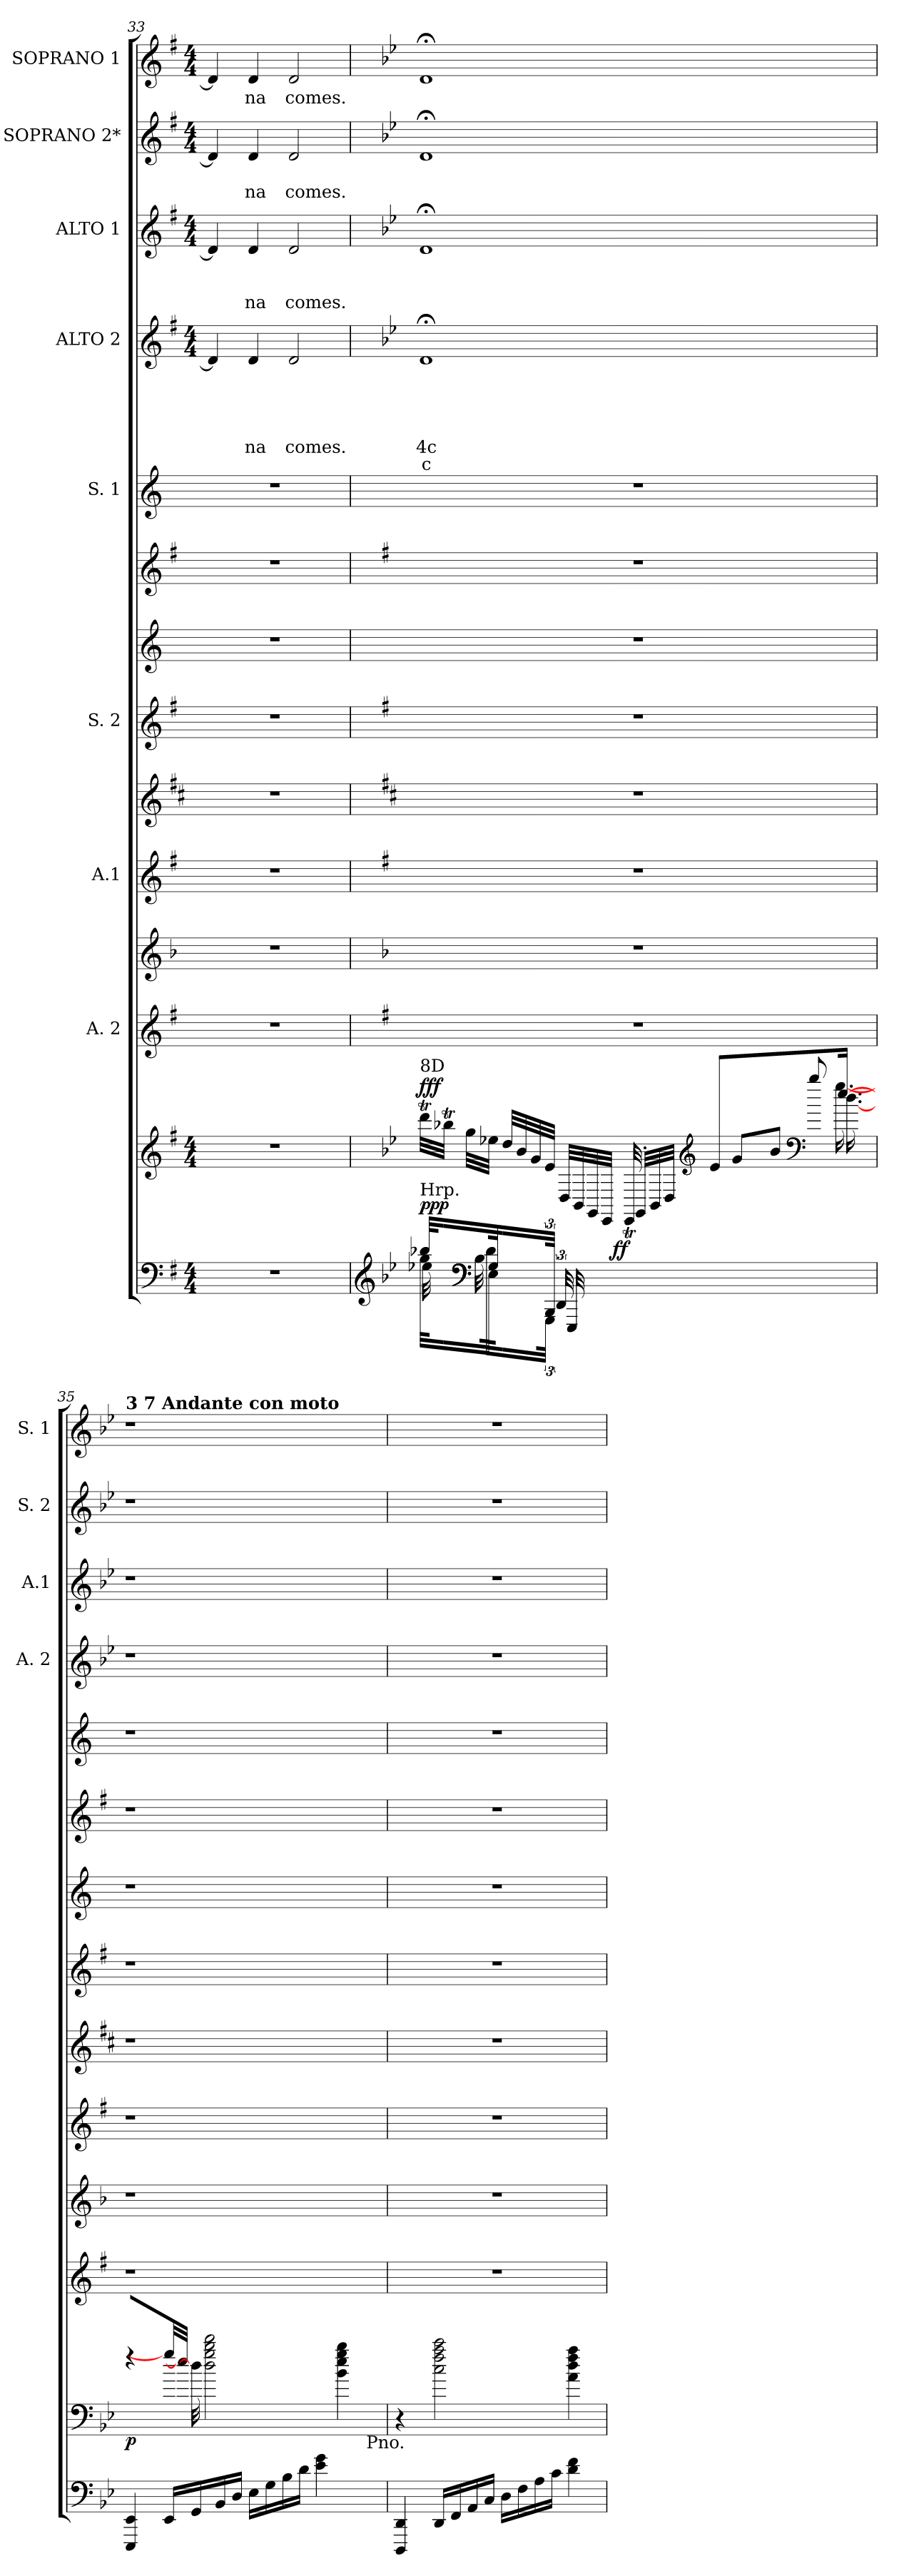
**kern	**dynam	**kern	**dynam	**kern	**kern	**kern	**kern	**kern	**kern	**kern	**kern	**kern	**text	**text	**text	**text	**text	**text	**kern	**text	**text	**text	**kern	**text	**text	**kern	**text
*part14	*part14	*part13	*part13	*part12	*part11	*part10	*part9	*part8	*part7	*part6	*part5	*part4	*part4	*part4	*part4	*part4	*part4	*part4	*part3	*part3	*part3	*part3	*part2	*part2	*part2	*part1	*part1
*staff14	*staff14	*staff13	*staff13	*staff12	*staff11	*staff10	*staff9	*staff8	*staff7	*staff6	*staff5	*staff4	*staff4	*staff4	*staff4	*staff4	*staff4	*staff4	*staff3	*staff3	*staff3	*staff3	*staff2	*staff2	*staff2	*staff1	*staff1
*	*	*	*	*I"A. 2	*	*I"A.1	*	*I"S. 2	*	*	*I"S. 1	*I"ALTO 2	*	*	*	*	*	*	*I"ALTO 1	*	*	*	*I"SOPRANO 2*	*	*	*I"SOPRANO 1	*
*	*	*	*	*	*	*	*	*	*	*	*	*I'A. 2	*	*	*	*	*	*	*I'A.1	*	*	*	*I'S. 2	*	*	*I'S. 1	*
*clefF4	*	*clefG2	*	*clefG2	*clefG2	*clefG2	*clefG2	*clefG2	*clefG2	*clefG2	*clefG2	*clefG2	*	*	*	*	*	*	*clefG2	*	*	*	*clefG2	*	*	*clefG2	*
*ITrd1c2	*	*ITrd1c2	*	*ITrd1c2	*	*ITrd1c2	*ITrd-2c-3	*ITrd1c2	*ITrd-3c-5	*ITrd1c2	*ITrd-3c-5	*ITrd1c2	*	*	*	*	*	*	*ITrd1c2	*	*	*	*ITrd1c2	*	*	*ITrd1c2	*
*k[b-]	*	*k[b-]	*	*k[b-]	*k[b-]	*k[b-]	*k[b-]	*k[b-]	*k[b-]	*k[b-]	*k[b-]	*k[b-]	*	*	*	*	*	*	*k[b-]	*	*	*	*k[b-]	*	*	*k[b-]	*
*F:	*	*F:	*	*F:	*F:	*F:	*F:	*F:	*F:	*F:	*F:	*F:	*	*	*	*	*	*	*F:	*	*	*	*F:	*	*	*F:	*
*M4/4	*	*M4/4	*	*	*	*	*	*	*	*	*	*M4/4	*	*	*	*	*	*	*M4/4	*	*	*	*M4/4	*	*	*M4/4	*
=33	=33	=33	=33	=33	=33	=33	=33	=33	=33	=33	=33	=33	=33	=33	=33	=33	=33	=33	=33	=33	=33	=33	=33	=33	=33	=33	=33
1r	.	1r	.	1r	1r	1r	1r	1r	1r	1r	1r	4c/]	.	.	.	.	.	.	4c/]	.	.	.	4c/]	.	.	4c/]	.
!	!	!	!	!	!	!	!	!	!	!	!	!	!	!	!	!	!LO:LY:b	!	!	!	!	!LO:LY:b	!	!	!LO:LY:b	!	!LO:LY:b
.	.	.	.	.	.	.	.	.	.	.	.	4c/	.	.	.	.	-na	.	4c/	.	.	-na	4c/	.	-na	4c/	-na
!	!	!	!	!	!	!	!	!	!	!	!	!	!	!	!	!	!LO:LY:b	!	!	!	!	!LO:LY:b	!	!	!LO:LY:b	!	!LO:LY:b
.	.	.	.	.	.	.	.	.	.	.	.	2c/	.	.	.	.	comes.	.	2c/	.	.	comes.	2c/	.	comes.	2c/	comes.
!!LO:PB:g=z
=34	=34	=34	=34	=34	=34	=34	=34	=34	=34	=34	=34	=34	=34	=34	=34	=34	=34	=34	=34	=34	=34	=34	=34	=34	=34	=34	=34
*clefG2	*	*	*	*	*	*	*	*	*	*	*	*	*	*	*	*	*	*	*	*	*	*	*	*	*	*	*
*k[b-e-a-d-]	*	*k[b-e-a-d-]	*	*	*	*	*	*	*	*	*	*k[b-e-a-d-]	*	*	*	*	*	*	*k[b-e-a-d-]	*	*	*	*k[b-e-a-d-]	*	*	*k[b-e-a-d-]	*
*A-:	*	*A-:	*	*	*	*	*	*	*	*	*	*A-:	*	*	*	*	*	*	*A-:	*	*	*	*A-:	*	*	*A-:	*
*^	*	*^	*	*	*	*	*	*	*	*	*	*	*	*	*	*	*	*	*	*	*	*	*	*	*	*	*
*	*^	*	*	*^	*	*	*	*	*	*	*	*	*	*	*	*	*	*	*	*	*	*	*	*	*	*	*	*	*
*	*	*^	*	*	*	*^	*	*	*	*	*	*	*	*	*	*	*	*	*	*	*	*	*	*	*	*	*	*	*	*	*
!	!	!	!	!	!LO:TX:a:t=8D	!	!	!	!	!	!	!	!	!	!	!	!	!	!	!	!	!	!	!	!	!	!	!	!	!	!	!	!
!LO:TX:a:t=Hrp.	!	!	!	!	!	!	!	!	!	!	!	!	!	!	!	!	!	!	!	!	!	!	!	!	!	!	!	!	!	!	!	!	!
!	!	!	!	!LO:DY:a	!	!	!	!	!LO:DY:a	!	!	!	!	!	!	!	!	!	!	!	!	!	!LO:LY:b	!LO:LY:b	!	!	!	!	!	!	!	!	!
32aa-X/LLL	32ff\LLL	32dd-X\	8ryy	ppp	32ccct\LLL	32ryy	32ryy	32ryy	fff	1r	1r	1r	1r	1r	1r	1r	1r	1c;	.	.	.	.	4c	c	1c;	.	.	.	1c;	.	.	1c;	.
16.ryy	16.ryy	16.ryy	.	.	32aa-XT\JJJ	32ryy	4ryy	2ryy	.	.	.	.	.	.	.	.	.	.	.	.	.	.	.	.	.	.	.	.	.	.	.	.	.
.	.	.	.	.	2ryy	32ryy	.	.	.	.	.	.	.	.	.	.	.	.	.	.	.	.	.	.	.	.	.	.	.	.	.	.	.
.	.	.	.	.	.	32ff\LLL	.	.	.	.	.	.	.	.	.	.	.	.	.	.	.	.	.	.	.	.	.	.	.	.	.	.	.
*clefF4	*	*	*	*	*	*	*	*	*	*	*	*	*	*	*	*	*	*	*	*	*	*	*	*	*	*	*	*	*	*	*	*	*
32F/	32D-\JJJ	32c\LLL	32A-\	.	.	32dd-X\JJJ	.	.	.	.	.	.	.	.	.	.	.	.	.	.	.	.	.	.	.	.	.	.	.	.	.	.	.
16.ryy	16.ryy	16.ryy	16.ryy	.	.	32cc/LLL	.	.	.	.	.	.	.	.	.	.	.	.	.	.	.	.	.	.	.	.	.	.	.	.	.	.	.
.	.	.	.	.	.	32a-/	.	.	.	.	.	.	.	.	.	.	.	.	.	.	.	.	.	.	.	.	.	.	.	.	.	.	.
.	.	.	.	.	.	32f/	.	.	.	.	.	.	.	.	.	.	.	.	.	.	.	.	.	.	.	.	.	.	.	.	.	.	.
48AAA-/JJJ	48CC/	48FFF\JJJ	32DDD-/	.	.	32d-/JJJ	.	.	.	.	.	.	.	.	.	.	.	.	.	.	.	.	.	.	.	.	.	.	.	.	.	.	.
2ryy	2ryy	2ryy	.	.	.	.	.	.	.	.	.	.	.	.	.	.	.	.	.	.	.	.	.	.	.	.	.	.	.	.	.	.	.
.	.	.	2ryy	.	.	32C/LLL	8ryy	.	.	.	.	.	.	.	.	.	.	.	.	.	.	.	.	.	.	.	.	.	.	.	.	.	.
.	.	.	.	.	.	32AA-/	.	.	.	.	.	.	.	.	.	.	.	.	.	.	.	.	.	.	.	.	.	.	.	.	.	.	.
.	.	.	.	.	.	32FF/	.	.	.	.	.	.	.	.	.	.	.	.	.	.	.	.	.	.	.	.	.	.	.	.	.	.	.
.	.	.	.	.	.	32DD-/JJJ	.	.	.	.	.	.	.	.	.	.	.	.	.	.	.	.	.	.	.	.	.	.	.	.	.	.	.
!	!	!	!	!	!	!	!	!	!LO:DY:b	!	!	!	!	!	!	!	!	!	!	!	!	!	!	!	!	!	!	!	!	!	!	!	!
.	.	.	.	.	.	32ryy	32ryy	.	ff	.	.	.	.	.	.	.	.	.	.	.	.	.	.	.	.	.	.	.	.	.	.	.	.
.	.	.	.	.	.	32DD-T/	32FF'</LLL	.	.	.	.	.	.	.	.	.	.	.	.	.	.	.	.	.	.	.	.	.	.	.	.	.	.
.	.	.	.	.	.	4..ryy	32AA-/	.	.	.	.	.	.	.	.	.	.	.	.	.	.	.	.	.	.	.	.	.	.	.	.	.	.
.	.	.	.	.	.	.	32C/JJJ	.	.	.	.	.	.	.	.	.	.	.	.	.	.	.	.	.	.	.	.	.	.	.	.	.	.
*	*	*	*	*	*clefG2	*	*	*	*	*	*	*	*	*	*	*	*	*	*	*	*	*	*	*	*	*	*	*	*	*	*	*	*
.	.	.	.	.	.	.	32ryy	8ryy	.	.	.	.	.	.	.	.	.	.	.	.	.	.	.	.	.	.	.	.	.	.	.	.	.
.	.	.	.	.	4ryy	.	8d-/L	.	.	.	.	.	.	.	.	.	.	.	.	.	.	.	.	.	.	.	.	.	.	.	.	.	.
.	.	.	.	.	.	.	.	8f/L	.	.	.	.	.	.	.	.	.	.	.	.	.	.	.	.	.	.	.	.	.	.	.	.	.
.	.	.	.	.	.	.	8..ryy	.	.	.	.	.	.	.	.	.	.	.	.	.	.	.	.	.	.	.	.	.	.	.	.	.	.
8..ryy	8..ryy	8..ryy	.	.	.	.	.	.	.	.	.	.	.	.	.	.	.	.	.	.	.	.	.	.	.	.	.	.	.	.	.	.	.
.	.	.	8..ryy	.	.	.	.	8a-/J	.	.	.	.	.	.	.	.	.	.	.	.	.	.	.	.	.	.	.	.	.	.	.	.	.
.	.	.	.	.	16ryy	.	.	.	.	.	.	.	.	.	.	.	.	.	.	.	.	.	.	.	.	.	.	.	.	.	.	.	.
*	*	*	*	*	*clefF4	*	*	*	*	*	*	*	*	*	*	*	*	*	*	*	*	*	*	*	*	*	*	*	*	*	*	*	*
.	.	.	.	.	8aa-/	.	.	.	.	.	.	.	.	.	.	.	.	.	.	.	.	.	.	.	.	.	.	.	.	.	.	.	.
.	.	.	.	.	.	[16.ff\	[16.dd-/J	[16.cc\	.	.	.	.	.	.	.	.	.	.	.	.	.	.	.	.	.	.	.	.	.	.	.	.	.
96ryy	96ryy	96ryy	.	.	.	.	.	.	.	.	.	.	.	.	.	.	.	.	.	.	.	.	.	.	.	.	.	.	.	.	.	.	.
*	*	*v	*v	*	*	*	*	*	*	*	*	*	*	*	*	*	*	*	*	*	*	*	*	*	*	*	*	*	*	*	*	*	*
*	*	*	*	*v	*v	*v	*v	*	*	*	*	*	*	*	*	*	*	*	*	*	*	*	*	*	*	*	*	*	*	*	*	*
!!LO:LB:g=z
=35	=35	=35	=35	=35	=35	=35	=35	=35	=35	=35	=35	=35	=35	=35	=35	=35	=35	=35	=35	=35	=35	=35	=35	=35	=35	=35	=35	=35	=35
!	!	!	!	!	!	!	!	!	!	!	!	!	!	!	!	!	!	!	!	!	!	!	!	!	!	!	!	!LO:TX:a:B:t=3 7 Andante con moto	!
!	!	!	!	!LO:TX:a:B:t=Andante con moto	!	!	!	!	!	!	!	!	!	!	!	!	!	!	!	!	!	!	!	!	!	!	!	!	!
!LO:TX:a:t=Hrp.	!	!	!	!	!	!	!	!	!	!	!	!	!	!	!	!	!	!	!	!	!	!	!	!	!	!	!	!	!
!	!	!	!	!	!LO:DY:b	!	!	!	!	!	!	!	!	!	!	!	!	!	!	!	!	!	!	!	!	!	!	!	!
*v	*v	*v	*	*^	*	*	*	*	*	*	*	*	*	*	*	*	*	*	*	*	*	*	*	*	*	*	*	*	*
4DDD-/ 4DD-/	.	4r	1ryy	p	1r	1r	1r	1r	1r	1r	1r	1r	1r	.	.	.	.	.	.	1r	.	.	.	1r	.	.	1r	.
16DD-/LL	.	32ff\]	.	.	.	.	.	.	.	.	.	.	.	.	.	.	.	.	.	.	.	.	.	.	.	.	.	.
.	.	32dd-/J]	.	.	.	.	.	.	.	.	.	.	.	.	.	.	.	.	.	.	.	.	.	.	.	.	.	.
16FF/	.	32cc\]	.	.	.	.	.	.	.	.	.	.	.	.	.	.	.	.	.	.	.	.	.	.	.	.	.	.
.	.	2cc\ 2ff\ 2aa-\ 2ccc\	.	.	.	.	.	.	.	.	.	.	.	.	.	.	.	.	.	.	.	.	.	.	.	.	.	.
16AA-/	.	.	.	.	.	.	.	.	.	.	.	.	.	.	.	.	.	.	.	.	.	.	.	.	.	.	.	.
16C/JJ	.	.	.	.	.	.	.	.	.	.	.	.	.	.	.	.	.	.	.	.	.	.	.	.	.	.	.	.
16D-\LL	.	.	.	.	.	.	.	.	.	.	.	.	.	.	.	.	.	.	.	.	.	.	.	.	.	.	.	.
16F\	.	.	.	.	.	.	.	.	.	.	.	.	.	.	.	.	.	.	.	.	.	.	.	.	.	.	.	.
16A-\	.	.	.	.	.	.	.	.	.	.	.	.	.	.	.	.	.	.	.	.	.	.	.	.	.	.	.	.
16c\JJ	.	.	.	.	.	.	.	.	.	.	.	.	.	.	.	.	.	.	.	.	.	.	.	.	.	.	.	.
4d-\ 4f\	.	.	.	.	.	.	.	.	.	.	.	.	.	.	.	.	.	.	.	.	.	.	.	.	.	.	.	.
.	.	4a-\ 4dd-\ 4ff\ 4aa-\	.	.	.	.	.	.	.	.	.	.	.	.	.	.	.	.	.	.	.	.	.	.	.	.	.	.
!	!	!	!LO:TX:b:t=Pno.	!	!	!	!	!	!	!	!	!	!	!	!	!	!	!	!	!	!	!	!	!	!	!	!	!
16.ryy	.	.	16.ryy	.	16.ryy	16.ryy	16.ryy	16.ryy	16.ryy	16.ryy	16.ryy	16.ryy	16.ryy	.	.	.	.	.	.	16.ryy	.	.	.	16.ryy	.	.	16.ryy	.
*	*	*v	*v	*	*	*	*	*	*	*	*	*	*	*	*	*	*	*	*	*	*	*	*	*	*	*	*	*
=36	=36	=36	=36	=36	=36	=36	=36	=36	=36	=36	=36	=36	=36	=36	=36	=36	=36	=36	=36	=36	=36	=36	=36	=36	=36	=36	=36
4CCC/ 4CC/	.	4r	.	1r	1r	1r	1r	1r	1r	1r	1r	1r	.	.	.	.	.	.	1r	.	.	.	1r	.	.	1r	.
16CC/LL	.	2b-\ 2ee-\ 2gg\ 2bb-\	.	.	.	.	.	.	.	.	.	.	.	.	.	.	.	.	.	.	.	.	.	.	.	.	.
16EE-/	.	.	.	.	.	.	.	.	.	.	.	.	.	.	.	.	.	.	.	.	.	.	.	.	.	.	.
16GG/	.	.	.	.	.	.	.	.	.	.	.	.	.	.	.	.	.	.	.	.	.	.	.	.	.	.	.
16BB-/JJ	.	.	.	.	.	.	.	.	.	.	.	.	.	.	.	.	.	.	.	.	.	.	.	.	.	.	.
16C\LL	.	.	.	.	.	.	.	.	.	.	.	.	.	.	.	.	.	.	.	.	.	.	.	.	.	.	.
16E-\	.	.	.	.	.	.	.	.	.	.	.	.	.	.	.	.	.	.	.	.	.	.	.	.	.	.	.
16G\	.	.	.	.	.	.	.	.	.	.	.	.	.	.	.	.	.	.	.	.	.	.	.	.	.	.	.
16B-\JJ	.	.	.	.	.	.	.	.	.	.	.	.	.	.	.	.	.	.	.	.	.	.	.	.	.	.	.
4c\ 4e-\	.	4g\ 4cc\ 4ee-\ 4gg\	.	.	.	.	.	.	.	.	.	.	.	.	.	.	.	.	.	.	.	.	.	.	.	.	.
=	=	=	=	=	=	=	=	=	=	=	=	=	=	=	=	=	=	=	=	=	=	=	=	=	=	=	=
*-	*-	*-	*-	*-	*-	*-	*-	*-	*-	*-	*-	*-	*-	*-	*-	*-	*-	*-	*-	*-	*-	*-	*-	*-	*-	*-	*-
